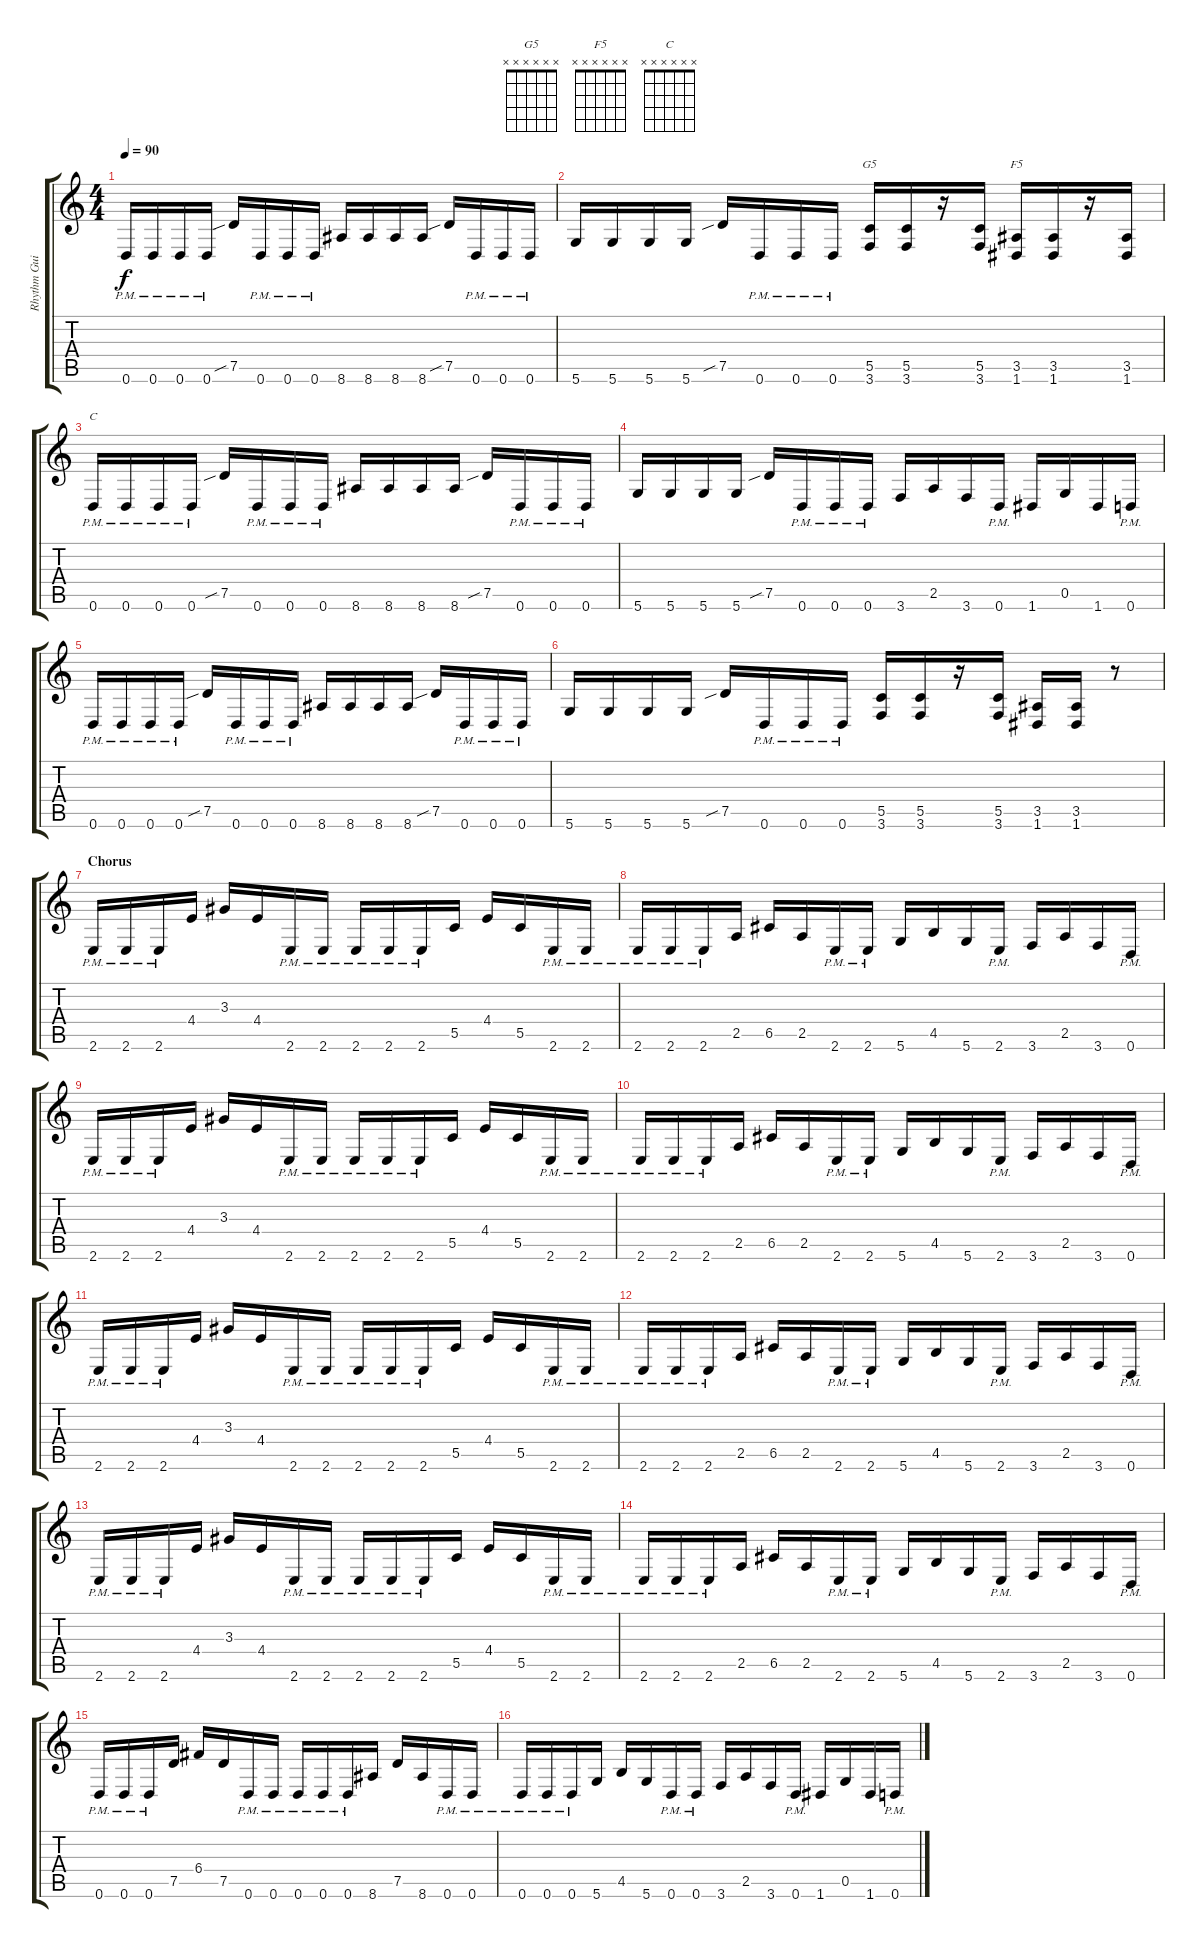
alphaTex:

\track ("Rhythm Guitar 2" "Rhythm Gui") {instrument overdrivenguitar}
\staff {score tabs}
\tuning (D4 A3 F3 C3 G2 D2) {hide}
\chord ("G5" x x x x x x)
\chord ("F5" x x x x x x)
\chord ("C" x x x x x x)
\ts (4 4)
\tempo 90
\clef g2
\ks aminor
0.6{pm}.16{dy f} 0.6{pm}.16 0.6{pm}.16 0.6{pm}.16 7.5{sib}.16 0.6{pm}.16 0.6{pm}.16 0.6{pm}.16 8.6.16 8.6.16 8.6.16 8.6.16 7.5{sib}.16 0.6{pm}.16 0.6{pm}.16 0.6{pm}.16 |
5.6.16 5.6.16 5.6.16 5.6.16 7.5{sib}.16 0.6{pm}.16 0.6{pm}.16 0.6{pm}.16 (5.5 3.6).16{ch "G5"} (5.5 3.6).16 r.16 (5.5 3.6).16 (3.5 1.6).16{ch "F5"} (3.5 1.6).16 r.16 (3.5 1.6).16 |
0.6{pm}.16{ch "C"} 0.6{pm}.16 0.6{pm}.16 0.6{pm}.16 7.5{sib}.16 0.6{pm}.16 0.6{pm}.16 0.6{pm}.16 8.6.16 8.6.16 8.6.16 8.6.16 7.5{sib}.16 0.6{pm}.16 0.6{pm}.16 0.6{pm}.16 |
5.6.16 5.6.16 5.6.16 5.6.16 7.5{sib}.16 0.6{pm}.16 0.6{pm}.16 0.6{pm}.16 3.6.16 2.5.16 3.6.16 0.6{pm}.16 1.6.16 0.5.16 1.6.16 0.6{pm}.16 |
0.6{pm}.16 0.6{pm}.16 0.6{pm}.16 0.6{pm}.16 7.5{sib}.16 0.6{pm}.16 0.6{pm}.16 0.6{pm}.16 8.6.16 8.6.16 8.6.16 8.6.16 7.5{sib}.16 0.6{pm}.16 0.6{pm}.16 0.6{pm}.16 |
5.6.16 5.6.16 5.6.16 5.6.16 7.5{sib}.16 0.6{pm}.16 0.6{pm}.16 0.6{pm}.16 (5.5 3.6).16 (5.5 3.6).16 r.16 (5.5 3.6).16 (3.5 1.6).16 (3.5 1.6).16 r.8 |
\section ("" "Chorus")
2.6{pm}.16 2.6{pm}.16 2.6{pm}.16 4.4.16 3.3.16 4.4.16 2.6{pm}.16 2.6{pm}.16 2.6{pm}.16 2.6{pm}.16 2.6{pm}.16 5.5.16 4.4.16 5.5.16 2.6{pm}.16 2.6{pm}.16 |
2.6{pm}.16 2.6{pm}.16 2.6{pm}.16 2.5.16 6.5.16 2.5.16 2.6{pm}.16 2.6{pm}.16 5.6.16 4.5.16 5.6.16 2.6{pm}.16 3.6.16 2.5.16 3.6.16 0.6{pm}.16 |
2.6{pm}.16 2.6{pm}.16 2.6{pm}.16 4.4.16 3.3.16 4.4.16 2.6{pm}.16 2.6{pm}.16 2.6{pm}.16 2.6{pm}.16 2.6{pm}.16 5.5.16 4.4.16 5.5.16 2.6{pm}.16 2.6{pm}.16 |
2.6{pm}.16 2.6{pm}.16 2.6{pm}.16 2.5.16 6.5.16 2.5.16 2.6{pm}.16 2.6{pm}.16 5.6.16 4.5.16 5.6.16 2.6{pm}.16 3.6.16 2.5.16 3.6.16 0.6{pm}.16 |
2.6{pm}.16 2.6{pm}.16 2.6{pm}.16 4.4.16 3.3.16 4.4.16 2.6{pm}.16 2.6{pm}.16 2.6{pm}.16 2.6{pm}.16 2.6{pm}.16 5.5.16 4.4.16 5.5.16 2.6{pm}.16 2.6{pm}.16 |
2.6{pm}.16 2.6{pm}.16 2.6{pm}.16 2.5.16 6.5.16 2.5.16 2.6{pm}.16 2.6{pm}.16 5.6.16 4.5.16 5.6.16 2.6{pm}.16 3.6.16 2.5.16 3.6.16 0.6{pm}.16 |
2.6{pm}.16 2.6{pm}.16 2.6{pm}.16 4.4.16 3.3.16 4.4.16 2.6{pm}.16 2.6{pm}.16 2.6{pm}.16 2.6{pm}.16 2.6{pm}.16 5.5.16 4.4.16 5.5.16 2.6{pm}.16 2.6{pm}.16 |
2.6{pm}.16 2.6{pm}.16 2.6{pm}.16 2.5.16 6.5.16 2.5.16 2.6{pm}.16 2.6{pm}.16 5.6.16 4.5.16 5.6.16 2.6{pm}.16 3.6.16 2.5.16 3.6.16 0.6{pm}.16 |
0.6{pm}.16 0.6{pm}.16 0.6{pm}.16 7.5.16 6.4.16 7.5.16 0.6{pm}.16 0.6{pm}.16 0.6{pm}.16 0.6{pm}.16 0.6{pm}.16 8.6.16 7.5.16 8.6.16 0.6{pm}.16 0.6{pm}.16 |
0.6{pm}.16 0.6{pm}.16 0.6{pm}.16 5.6.16 4.5.16 5.6.16 0.6{pm}.16 0.6{pm}.16 3.6.16 2.5.16 3.6.16 0.6{pm}.16 1.6.16 0.5.16 1.6.16 0.6{pm}.16
